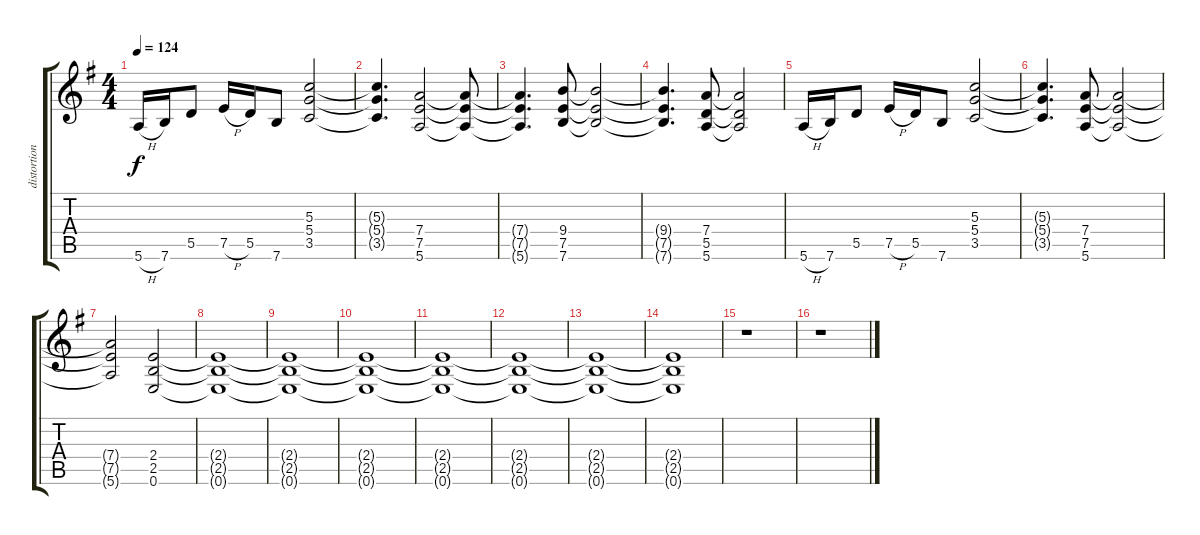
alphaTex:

\track ("distortion" "distortion") {instrument distortionguitar}
\staff {score tabs}
\tuning (E4 B3 G3 D3 A2 E2) {hide}
\ts (4 4)
\tempo 124
\clef g2
\ks g
5.6{h}.16{dy f} 7.6.16 5.5.8 7.5{h}.16 5.5.16 7.6.8 (5.3 5.4 3.5).2 |
(5.3{t} 5.4{t} 3.5{t}).4{d} (7.4 7.5 5.6).2 (7.4{t} 7.5{t} 5.6{t}).8 |
(7.4{t} 7.5{t} 5.6{t}).4{d} (9.4 7.5 7.6).8 (9.4{t} 7.5{t} 7.6{t}).2 |
(9.4{t} 7.5{t} 7.6{t}).4{d} (7.4 5.5 5.6).8 (7.4{t} 5.5{t} 5.6{t}).2 |
5.6{h}.16 7.6.16 5.5.8 7.5{h}.16 5.5.16 7.6.8 (5.3 5.4 3.5).2 |
(5.3{t} 5.4{t} 3.5{t}).4{d} (7.4 7.5 5.6).8 (7.4{t} 7.5{t} 5.6{t}).2 |
(7.4{t} 7.5{t} 5.6{t}).2 (2.4 2.5 0.6).2 |
(2.4{t} 2.5{t} 0.6{t}).1 |
(2.4{t} 2.5{t} 0.6{t}).1 |
(2.4{t} 2.5{t} 0.6{t}).1 |
(2.4{t} 2.5{t} 0.6{t}).1 |
(2.4{t} 2.5{t} 0.6{t}).1 |
(2.4{t} 2.5{t} 0.6{t}).1 |
(2.4{t} 2.5{t} 0.6{t}).1 |
r.1 |
r.1
